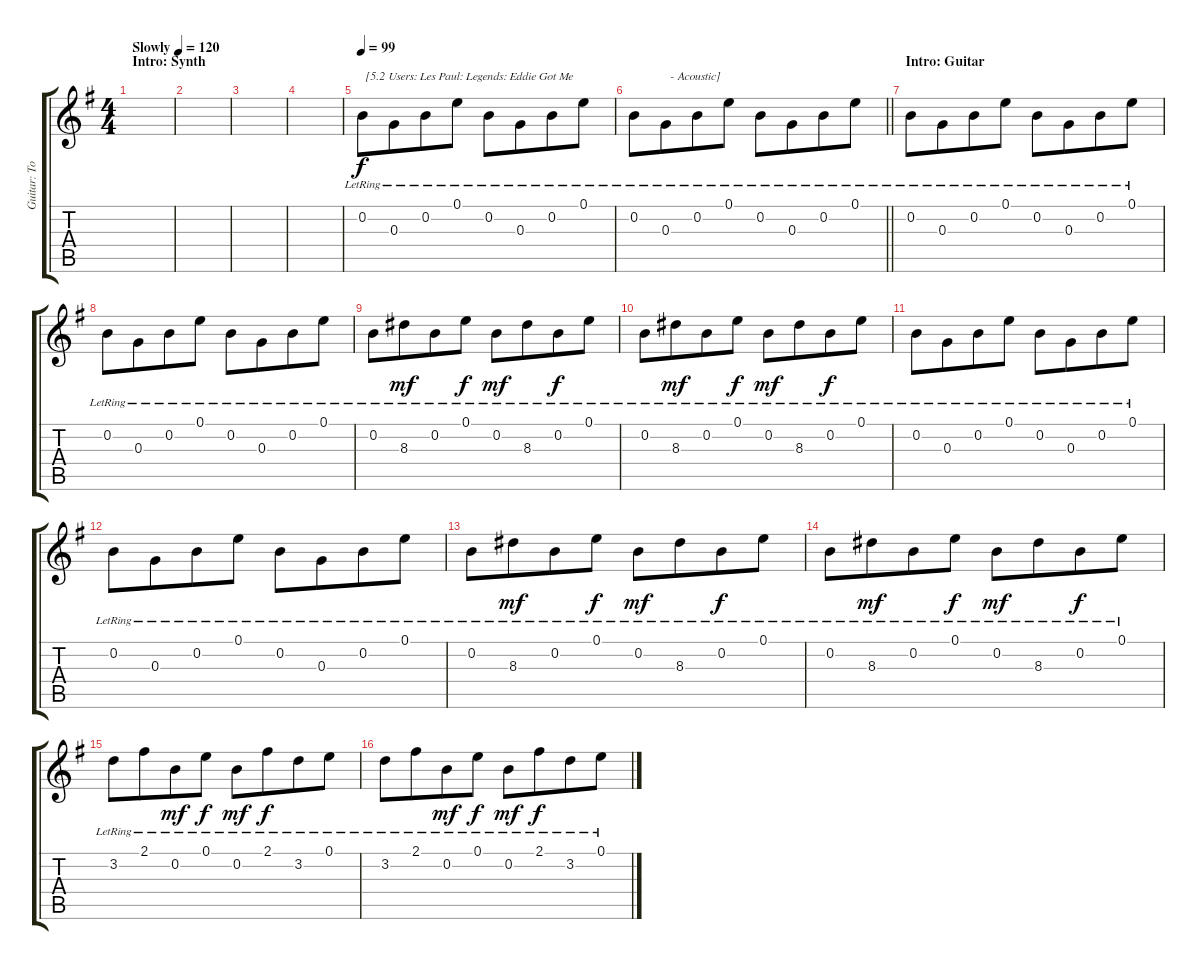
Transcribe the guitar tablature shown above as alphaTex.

\track ("Guitar: Tony" "Guitar: To") {instrument electricguitarclean}
\staff {score tabs}
\tuning (E4 B3 G3 D3 A2 E2) {hide}
\ts (4 4)
\section ("" "Intro: Synth")
\tempo (120 "Slowly")
\clef g2
\ks g
|
|
|
|
\tempo 99
0.2{lr}.8{txt " [5.2 Users: Les Paul: Legends: Eddie Got Me" volume 0} 0.3{lr}.8{beam merge} 0.2{lr}.8 0.1{lr}.8{volume 13 beam split} 0.2{lr}.8 0.3{lr}.8{beam merge} 0.2{lr}.8 0.1{lr}.8 |
\barLineRight lightlight
0.2{lr}.8{txt "            - Acoustic]"} 0.3{lr}.8{beam merge} 0.2{lr}.8 0.1{lr}.8{beam split} 0.2{lr}.8 0.3{lr}.8{beam merge} 0.2{lr}.8 0.1{lr}.8 |
\section ("" "Intro: Guitar")
0.2{lr}.8 0.3{lr}.8{beam merge} 0.2{lr}.8 0.1{lr}.8{beam split} 0.2{lr}.8 0.3{lr}.8{beam merge} 0.2{lr}.8 0.1{lr}.8 |
0.2{lr}.8 0.3{lr}.8{beam merge} 0.2{lr}.8 0.1{lr}.8{beam split} 0.2{lr}.8 0.3{lr}.8{beam merge} 0.2{lr}.8 0.1{lr}.8 |
0.2{lr}.8 8.3{lr}.8{dy mf beam merge} 0.2{lr}.8 0.1{lr}.8{dy f} 0.2{lr}.8{dy mf} 8.3{lr}.8{beam merge} 0.2{lr}.8{dy f} 0.1{lr}.8 |
0.2{lr}.8 8.3{lr}.8{dy mf beam merge} 0.2{lr}.8 0.1{lr}.8{dy f} 0.2{lr}.8{dy mf} 8.3{lr}.8{beam merge} 0.2{lr}.8{dy f} 0.1{lr}.8 |
0.2{lr}.8 0.3{lr}.8{beam merge} 0.2{lr}.8 0.1{lr}.8{beam split} 0.2{lr}.8 0.3{lr}.8{beam merge} 0.2{lr}.8 0.1{lr}.8 |
0.2{lr}.8 0.3{lr}.8{beam merge} 0.2{lr}.8 0.1{lr}.8{beam split} 0.2{lr}.8 0.3{lr}.8{beam merge} 0.2{lr}.8 0.1{lr}.8 |
0.2{lr}.8 8.3{lr}.8{dy mf beam merge} 0.2{lr}.8 0.1{lr}.8{dy f} 0.2{lr}.8{dy mf} 8.3{lr}.8{beam merge} 0.2{lr}.8{dy f} 0.1{lr}.8 |
0.2{lr}.8 8.3{lr}.8{dy mf beam merge} 0.2{lr}.8 0.1{lr}.8{dy f} 0.2{lr}.8{dy mf} 8.3{lr}.8{beam merge} 0.2{lr}.8{dy f} 0.1{lr}.8 |
3.2{lr}.8 2.1{lr}.8{beam merge} 0.2{lr}.8{dy mf} 0.1{lr}.8{dy f} 0.2{lr}.8{dy mf} 2.1{lr}.8{dy f beam merge} 3.2{lr}.8 0.1{lr}.8 |
3.2{lr}.8 2.1{lr}.8{beam merge} 0.2{lr}.8{dy mf} 0.1{lr}.8{dy f} 0.2{lr}.8{dy mf} 2.1{lr}.8{dy f beam merge} 3.2{lr}.8 0.1{lr}.8
